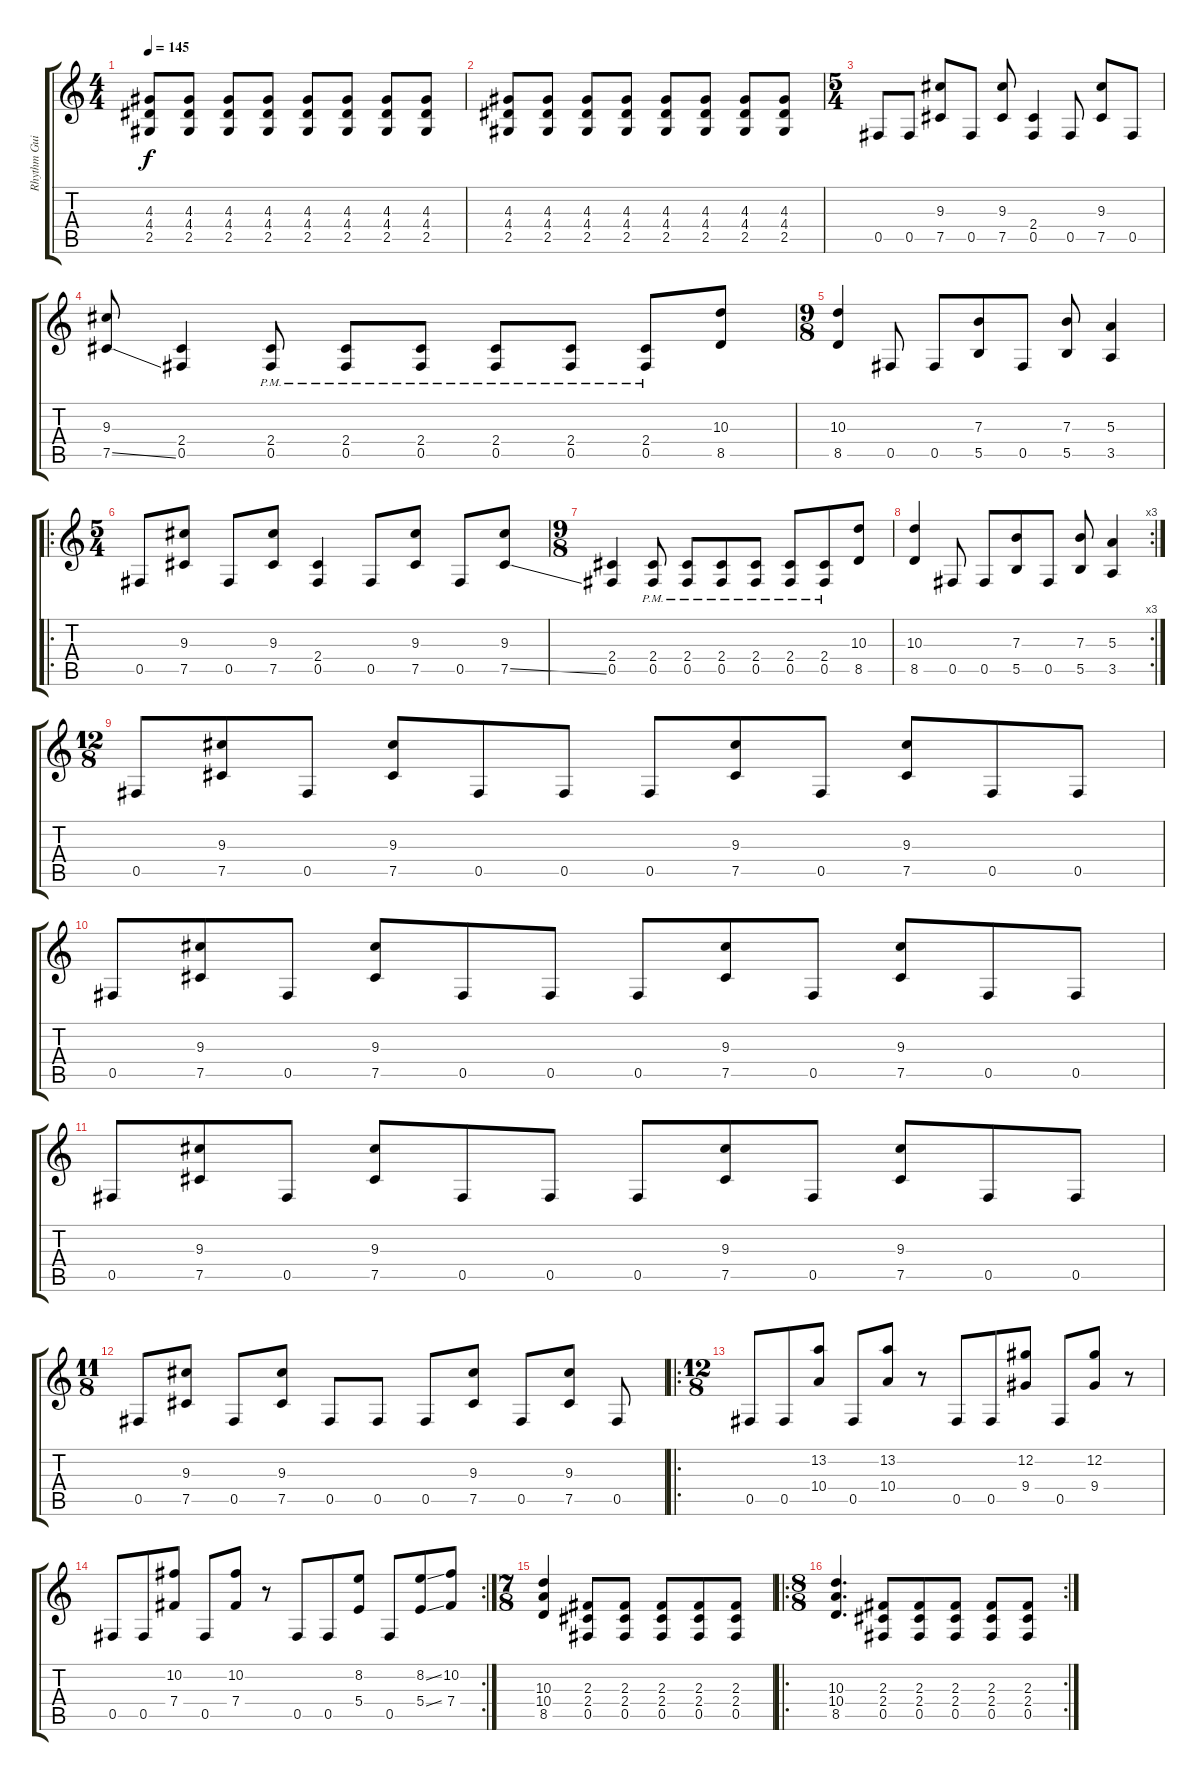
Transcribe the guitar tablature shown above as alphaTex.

\track ("Rhythm Guitar 2" "Rhythm Gui") {instrument distortionguitar}
\staff {score tabs}
\tuning (Db4 Ab3 E3 B2 Gb2 B1) {hide}
\ts (4 4)
\tempo 145
\clef g2
\ks c
(4.3 4.4 2.5).8{dy f} (4.3 4.4 2.5).8 (4.3 4.4 2.5).8 (4.3 4.4 2.5).8 (4.3 4.4 2.5).8 (4.3 4.4 2.5).8 (4.3 4.4 2.5).8 (4.3 4.4 2.5).8 |
(4.3 4.4 2.5).8 (4.3 4.4 2.5).8 (4.3 4.4 2.5).8 (4.3 4.4 2.5).8 (4.3 4.4 2.5).8 (4.3 4.4 2.5).8 (4.3 4.4 2.5).8 (4.3 4.4 2.5).8 |
\ts (5 4)
0.5.8 0.5.8 (9.3 7.5).8 0.5.8 (9.3 7.5).8 (2.4 0.5).4 0.5.8 (9.3 7.5).8 0.5.8 |
(9.3 7.5{ss}).8 (2.4 0.5).4 (2.4{pm} 0.5{pm}).8 (2.4{pm} 0.5{pm}).8 (2.4{pm} 0.5{pm}).8 (2.4{pm} 0.5{pm}).8 (2.4{pm} 0.5{pm}).8 (2.4{pm} 0.5{pm}).8 (10.3 8.5).8 |
\ts (9 8)
(10.3 8.5).4 0.5.8 0.5.8 (7.3 5.5).8 0.5.8 (7.3 5.5).8 (5.3 3.5).4 |
\ro
\ts (5 4)
0.5.8 (9.3 7.5).8 0.5.8 (9.3 7.5).8 (2.4 0.5).4 0.5.8 (9.3 7.5).8 0.5.8 (9.3 7.5{ss}).8 |
\ts (9 8)
(2.4 0.5).4 (2.4{pm} 0.5{pm}).8 (2.4{pm} 0.5{pm}).8 (2.4{pm} 0.5{pm}).8 (2.4{pm} 0.5{pm}).8 (2.4{pm} 0.5{pm}).8 (2.4{pm} 0.5{pm}).8 (10.3 8.5).8 |
\rc 3
(10.3 8.5).4 0.5.8 0.5.8 (7.3 5.5).8 0.5.8 (7.3 5.5).8 (5.3 3.5).4 |
\ts (12 8)
0.5.8 (9.3 7.5).8 0.5.8 (9.3 7.5).8 0.5.8 0.5.8 0.5.8 (9.3 7.5).8 0.5.8 (9.3 7.5).8 0.5.8 0.5.8 |
0.5.8 (9.3 7.5).8 0.5.8 (9.3 7.5).8 0.5.8 0.5.8 0.5.8 (9.3 7.5).8 0.5.8 (9.3 7.5).8 0.5.8 0.5.8 |
0.5.8 (9.3 7.5).8 0.5.8 (9.3 7.5).8 0.5.8 0.5.8 0.5.8 (9.3 7.5).8 0.5.8 (9.3 7.5).8 0.5.8 0.5.8 |
\ts (11 8)
0.5.8 (9.3 7.5).8 0.5.8 (9.3 7.5).8 0.5.8 0.5.8 0.5.8 (9.3 7.5).8 0.5.8 (9.3 7.5).8 0.5.8 |
\ro
\ts (12 8)
0.5.8 0.5.8 (13.2 10.4).8 0.5.8 (13.2 10.4).8 r.8 0.5.8 0.5.8 (12.2 9.4).8 0.5.8 (12.2 9.4).8 r.8 |
\rc 2
0.5.8 0.5.8 (10.2 7.4).8 0.5.8 (10.2 7.4).8 r.8 0.5.8 0.5.8 (8.2 5.4).8 0.5.8 (8.2{ss} 5.4{ss}).8 (10.2 7.4).8 |
\ts (7 8)
(10.3 10.4 8.5).4 (2.3 2.4 0.5).8 (2.3 2.4 0.5).8 (2.3 2.4 0.5).8 (2.3 2.4 0.5).8 (2.3 2.4 0.5).8 |
\ro
\rc 2
\ts (8 8)
(10.3 10.4 8.5).4{d} (2.3 2.4 0.5).8 (2.3 2.4 0.5).8 (2.3 2.4 0.5).8 (2.3 2.4 0.5).8 (2.3 2.4 0.5).8
